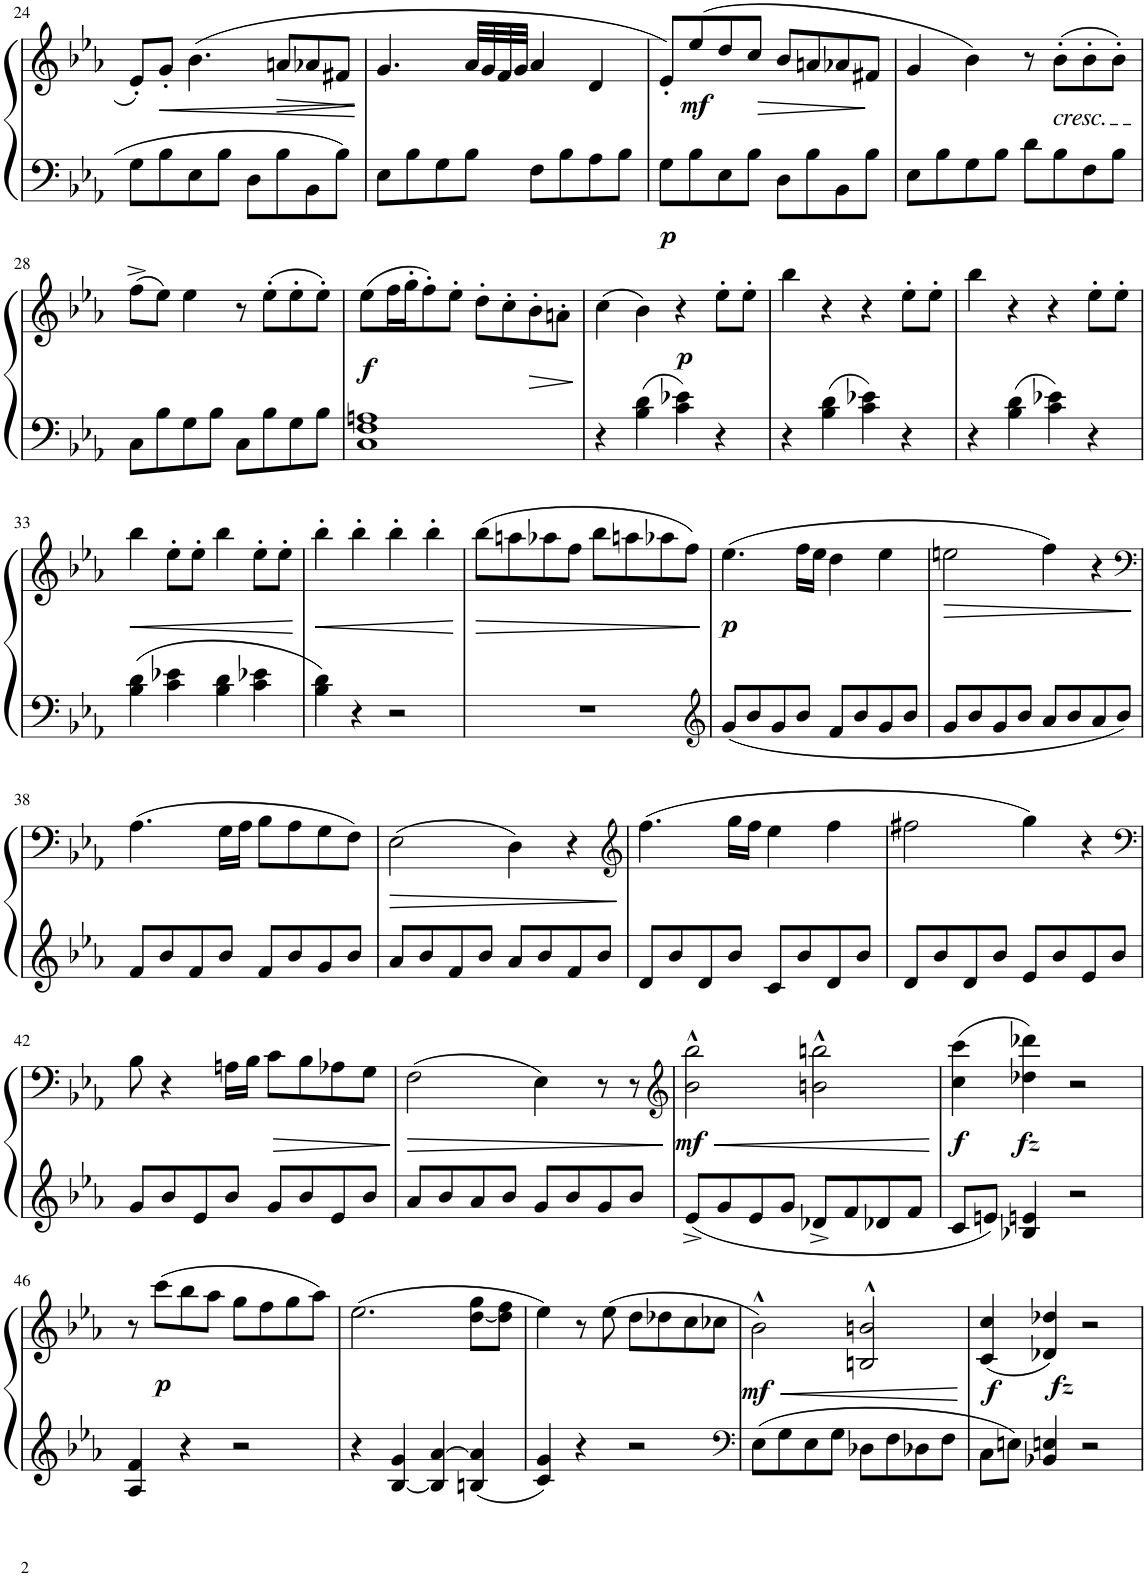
**kern	**kern	**dynam
*part1	*part1	*part1
*staff2	*staff1	*staff1/2
*I"Grand Piano	*	*
*I'Pno.	*	*
!!LO:PB:g=z
*clefF4	*clefG2	*
*k[b-e-a-]	*k[b-e-a-]	*
*M2/2	*M2/2	*
*met(c|)	*met(c|)	*
=24	=24	=24
8G\L	8e-'/L	.
!	!	!LO:HP:b
8B-\	8g'/J	<
8E-\	(4.b-\	.
8B-\J	.	.
8D\L	.	.
!	!	!LO:HP:b
8B-\	8an/L	>
8BB-\	8a-X/	.
8B-\J	8f#X/J	.
.	.	[ ]
=25	=25	=25
8E-\L	4.g/	.
8B-\	.	.
8G\	.	.
8B-\J	32a-/LLL	.
.	32g/	.
.	32f/	.
.	32g/JJJ	.
8F\L	4a-/	.
8B-\	.	.
8A-\	4d/	.
8B-\J	.	.
=26	=26	=26
!	!	!LO:DY:b=2
8G\L	8e-'/L)	p
!	!	!LO:DY:b
8B-\	(8ee-/	mf
8E-\	8dd/	.
8B-\J	8cc/J	.
!	!	!LO:HP:b
8D\L	8b-/L	>
8B-\	8an/	.
8BB-\	8a-X/	.
8B-\J	8f#X/J	.
.	.	]
=27	=27	=27
8E-\L	4g/	.
8B-\	.	.
8G\	4b-\)	.
8B-\J	.	.
8d\L	8r	.
!	!LO:TX:b:i:t=cresc.	!
8B-\	(8b-'\L	.
8F\	8b-'\	.
8B-\J	8b-'\J)	.
!!LO:LB:g=z
=28	=28	=28
8C\L	(8ff^\L	.
8B-\	8ee-\J)	.
8G\	4ee-\	.
8B-\J	.	.
8C\L	8r	.
8B-\	(8ee-'\L	.
8G\	8ee-'\	.
8B-\J	8ee-'\J)	.
=29	=29	=29
!	!	!LO:DY:b
1C 1F 1An	(8ee-\L	f
.	16ff\L	.
.	16gg'\J	.
.	8ff'\)	.
.	8ee-'\J	.
.	8dd'\L	.
.	8cc'\	.
!	!	!LO:HP:b
.	8b-'\	>
.	8an'\J	.
.	.	]
=30	=30	=30
4r	(4cc\	.
4B-\ 4d\	4b-\)	.
!	!	!LO:DY:b
4c\ 4e-X\	4r	p
4r	8ee-'\L	.
.	8ee-'\J	.
=31	=31	=31
4r	4bb-\	.
4B-\ 4d\	4r	.
4c\ 4e-X\	4r	.
4r	8ee-'\L	.
.	8ee-'\J	.
=32	=32	=32
4r	4bb-\	.
4B-\ 4d\	4r	.
4c\ 4e-X\	4r	.
4r	8ee-'\L	.
.	8ee-'\J	.
!!LO:LB:g=z
=33	=33	=33
!	!	!LO:HP:b
4B-\ 4d\	4bb-\	<
4c\ 4e-X\	8ee-'\L	.
.	8ee-'\J	.
4B-\ 4d\	4bb-\	.
4c\ 4e-X\	8ee-'\L	.
.	8ee-'\J	.
.	.	[
=34	=34	=34
!	!	!LO:HP:b
4B-\ 4d\	4bb-'\	<
4r	4bb-'\	.
2r	4bb-'\	.
.	4bb-'\	.
.	.	[
=35	=35	=35
!	!	!LO:HP:b
1r	(8bb-\L	>
.	8aan\	.
.	8aa-X\	.
.	8ff\J	.
.	8bb-\L	.
.	8aan\	.
.	8aa-X\	.
.	8ff\J)	.
.	.	]
=36	=36	=36
*clefG2	*	*
!	!	!LO:DY:b
8g/L	(4.ee-\	p
8b-/	.	.
8g/	.	.
8b-/J	16ff\LL	.
.	16ee-\JJ	.
8f/L	4dd\	.
8b-/	.	.
8g/	4ee-\	.
8b-/J	.	.
=37	=37	=37
!	!	!LO:HP:b
8g/L	2een\	>
8b-/	.	.
8g/	.	.
8b-/J	.	.
8a-/L	4ff\)	.
8b-/	.	.
8a-/	4r	.
8b-/J	.	.
.	.	]
!!LO:LB:g=z
=38	=38	=38
*	*clefF4	*
8f/L	(4.A-\	.
8b-/	.	.
8f/	.	.
8b-/J	16G\LL	.
.	16A-\JJ	.
8f/L	8B-\L	.
8b-/	8A-\	.
8g/	8G\	.
8b-/J	8F\J)	.
=39	=39	=39
!	!	!LO:HP:b
8a-/L	(2E-\	>
8b-/	.	.
8f/	.	.
8b-/J	.	.
8a-/L	4D\)	.
8b-/	.	.
8f/	4r	.
8b-/J	.	.
.	.	]
=40	=40	=40
*	*clefG2	*
8d/L	(4.ff\	.
8b-/	.	.
8d/	.	.
8b-/J	16gg\LL	.
.	16ff\JJ	.
8c/L	4ee-\	.
8b-/	.	.
8d/	4ff\	.
8b-/J	.	.
=41	=41	=41
8d/L	2ff#X\	.
8b-/	.	.
8d/	.	.
8b-/J	.	.
8e-/L	4gg\)	.
8b-/	.	.
8e-/	4r	.
8b-/J	.	.
!!LO:LB:g=z
=42	=42	=42
*	*clefF4	*
8g/L	8B-\	.
8b-/	4r	.
8e-/	.	.
8b-/J	16An\LL	.
.	16B-\JJ	.
!	!	!LO:HP:b
8g/L	8c\L	>
8b-/	8B-\	.
8e-/	8A-X\	.
8b-/J	8G\J	.
.	.	]
=43	=43	=43
!	!	!LO:HP:b
8a-/L	(2F\	>
8b-/	.	.
8a-/	.	.
8b-/J	.	.
8g/L	4E-\)	.
8b-/	.	.
8g/	8r	.
8b-/J	8r	.
.	.	]
=44	=44	=44
*	*clefG2	*
!	!	!LO:HP:b
!	!	!LO:DY:n=1:b
8e-^/L	2b-\^^ 2bb-\^^	< mf
8g/	.	.
8e-/	.	.
8g/J	.	.
8d-X^/L	2bn\^^ 2bbn\^^	.
8f/	.	.
8d-X/	.	.
8f/J	.	.
.	.	[
=45	=45	=45
!	!	!LO:DY:b
8c/L	(4cc\ 4ccc\	f
8en/J	.	.
!	!	!LO:DY:b
4B-X/ 4en/	4dd-X\ 4ddd-X\)	fz
2r	2r	.
!!LO:LB:g=z
=46	=46	=46
4A-/ 4f/	8r	.
!	!	!LO:DY:b
.	(8ccc\L	p
4r	8bb-\	.
.	8aa-\J	.
2r	8gg\L	.
.	8ff\	.
.	8gg\	.
.	8aa-\J)	.
=47	=47	=47
4r	(2.ee-\	.
[4B-/ 4g/	.	.
4B-/] [4a-/	.	.
4Bn/ 4a-/]	[8dd\ 8gg\L	.
.	8dd\] 8ff\J	.
=48	=48	=48
4c/ 4g/	4ee-\)	.
4r	8r	.
.	(8ee-\	.
2r	8dd\L	.
.	8dd-X\	.
.	8cc\	.
.	8cc-X\J	.
=49	=49	=49
*clefF4	*	*
!	!	!LO:HP:b
!	!	!LO:DY:n=1:b
8E-\L	2b-^^\)	< mf
8G\	.	.
8E-\	.	.
8G\J	.	.
8D-X\L	2Bn/^^ 2bn/^^	.
8F\	.	.
8D-X\	.	.
8F\J	.	.
.	.	[
=50	=50	=50
!	!	!LO:DY:b
8C\L	(4c/ 4cc/	f
8En\J	.	.
!	!	!LO:DY:b
4BB-X/ 4En/	4d-X/ 4dd-X/)	fz
2r	2r	.
=	=	=
*-	*-	*-
